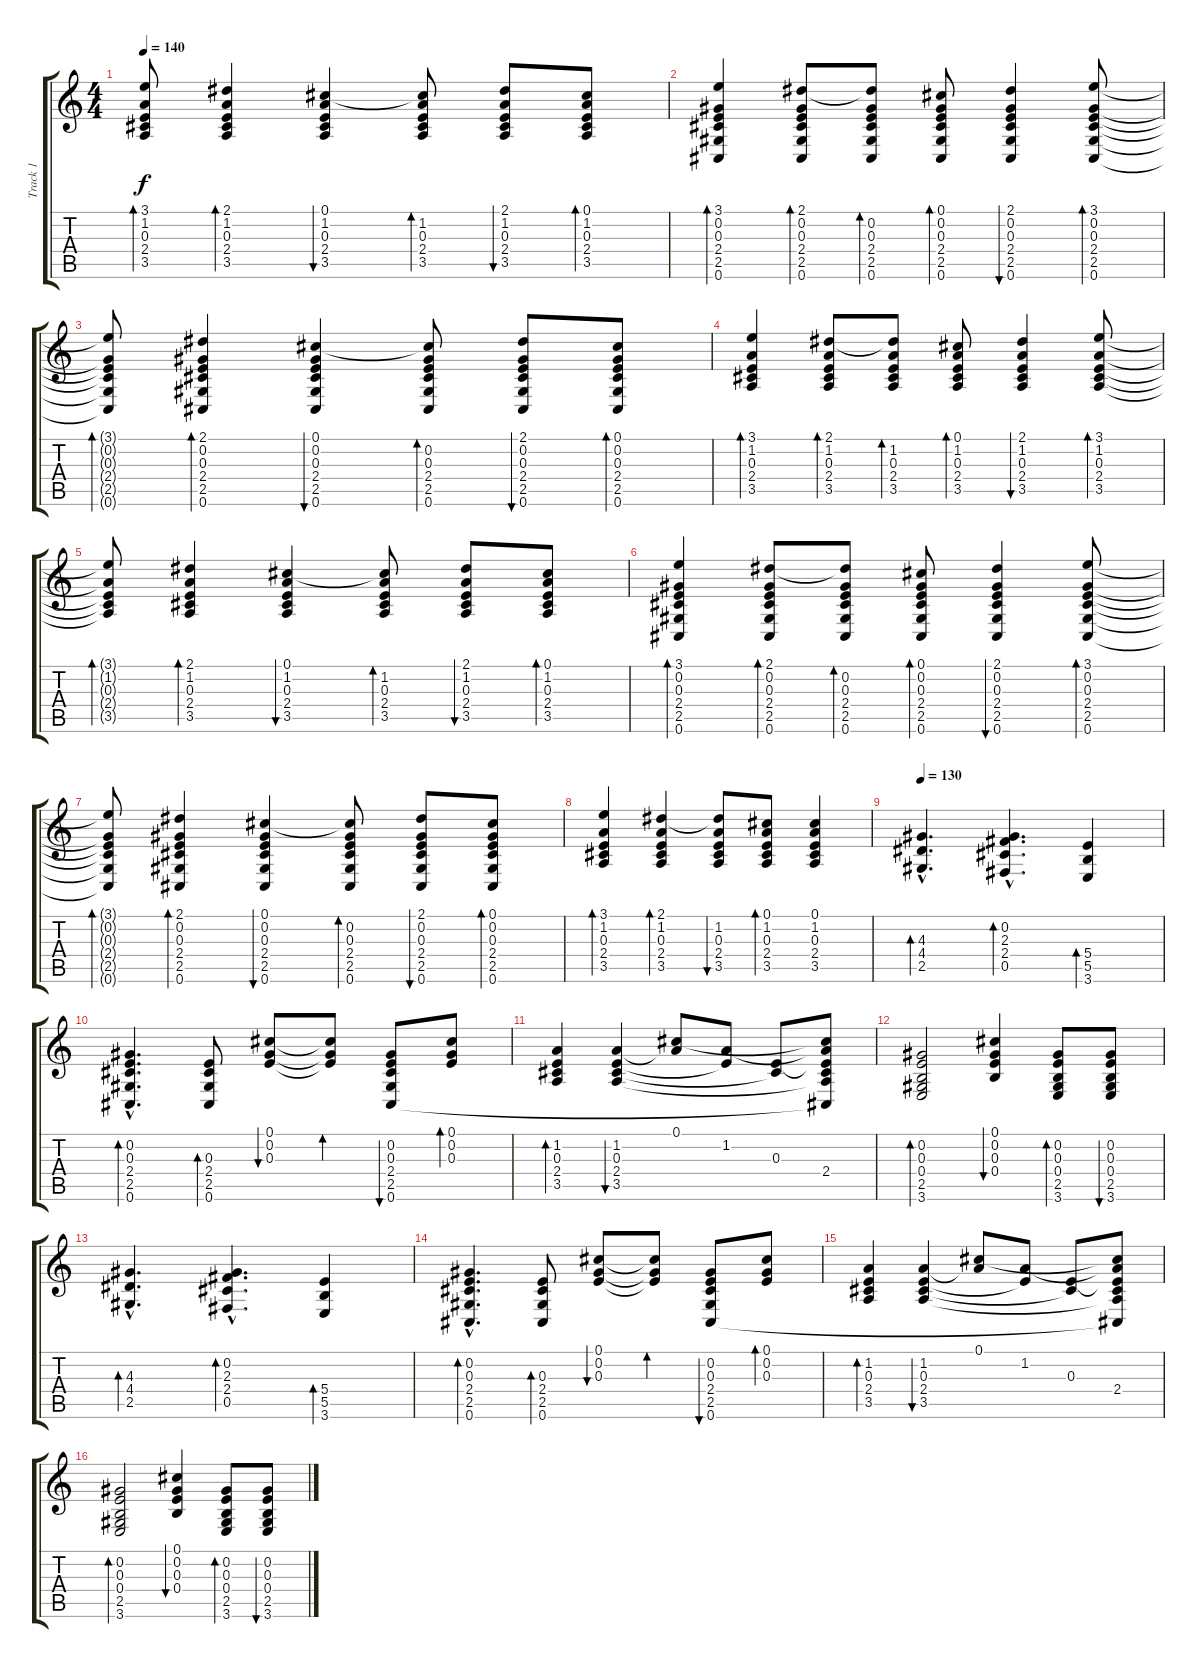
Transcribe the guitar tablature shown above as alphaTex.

\track ("Track 1" "Track 1") {instrument acousticguitarsteel}
\staff {score tabs}
\tuning (Db4 Ab3 E3 B2 Gb2 Db2) {hide}
\ts (4 4)
\tempo 140
\clef g2
\ks c
(3.1{t} 1.2{t} 0.3{t} 2.4{t} 3.5{t}).8{bd 30 dy f} (2.1 1.2 0.3 2.4 3.5).4{bd 30} (0.1 1.2 0.3 2.4 3.5).4{bu 30} (0.1{t} 1.2 0.3 2.4 3.5).8{bd 60} (2.1 1.2 0.3 2.4 3.5).8{bu 60} (0.1 1.2 0.3 2.4 3.5).8{bd 60} |
(3.1 0.2 0.3 2.4 2.5 0.6).4{bd 60} (2.1 0.2 0.3 2.4 2.5 0.6).8{bd 30} (2.1{t} 0.2 0.3 2.4 2.5 0.6).8{bd 30} (0.1 0.2 0.3 2.4 2.5 0.6).8{bd 30} (2.1 0.2 0.3 2.4 2.5 0.6).4{bu 60} (3.1 0.2 0.3 2.4 2.5 0.6).8{bd 60} |
(3.1{t} 0.2{t} 0.3{t} 2.4{t} 2.5{t} 0.6{t}).8{bd 30} (2.1 0.2 0.3 2.4 2.5 0.6).4{bd 30} (0.1 0.2 0.3 2.4 2.5 0.6).4{bu 30} (0.1{t} 0.2 0.3 2.4 2.5 0.6).8{bd 60} (2.1 0.2 0.3 2.4 2.5 0.6).8{bu 60} (0.1 0.2 0.3 2.4 2.5 0.6).8{bd 60} |
(3.1 1.2 0.3 2.4 3.5).4{bd 60} (2.1 1.2 0.3 2.4 3.5).8{bd 30} (2.1{t} 1.2 0.3 2.4 3.5).8{bd 30} (0.1 1.2 0.3 2.4 3.5).8{bd 30} (2.1 1.2 0.3 2.4 3.5).4{bu 60} (3.1 1.2 0.3 2.4 3.5).8{bd 60} |
(3.1{t} 1.2{t} 0.3{t} 2.4{t} 3.5{t}).8{bd 30} (2.1 1.2 0.3 2.4 3.5).4{bd 30} (0.1 1.2 0.3 2.4 3.5).4{bu 30} (0.1{t} 1.2 0.3 2.4 3.5).8{bd 60} (2.1 1.2 0.3 2.4 3.5).8{bu 60} (0.1 1.2 0.3 2.4 3.5).8{bd 60} |
(3.1 0.2 0.3 2.4 2.5 0.6).4{bd 60} (2.1 0.2 0.3 2.4 2.5 0.6).8{bd 30} (2.1{t} 0.2 0.3 2.4 2.5 0.6).8{bd 30} (0.1 0.2 0.3 2.4 2.5 0.6).8{bd 30} (2.1 0.2 0.3 2.4 2.5 0.6).4{bu 60} (3.1 0.2 0.3 2.4 2.5 0.6).8{bd 60} |
(3.1{t} 0.2{t} 0.3{t} 2.4{t} 2.5{t} 0.6{t}).8{bd 30} (2.1 0.2 0.3 2.4 2.5 0.6).4{bd 30} (0.1 0.2 0.3 2.4 2.5 0.6).4{bu 30} (0.1{t} 0.2 0.3 2.4 2.5 0.6).8{bd 60} (2.1 0.2 0.3 2.4 2.5 0.6).8{bu 60} (0.1 0.2 0.3 2.4 2.5 0.6).8{bd 60} |
(3.1 1.2 0.3 2.4 3.5).4{bd 60} (2.1 1.2 0.3 2.4 3.5).4{bd 30} (2.1{t} 1.2 0.3 2.4 3.5).8{bu 30} (0.1 1.2 0.3 2.4 3.5).8{bd 30} (0.1 1.2 0.3 2.4 3.5).4 |
\tempo 130
(4.3{hac} 4.4{hac} 2.5{hac}).4{d bd 30} (0.2{hac} 2.3{hac} 2.4{hac} 0.5{hac}).4{d bd 30} (5.4 5.5 3.6).4{bd 30} |
(0.2{hac} 0.3{hac} 2.4{hac} 2.5{hac} 0.6{hac}).4{d bd 60} (0.3 2.4 2.5 0.6).8{bd 60} (0.1 0.2 0.3).8{bu 60} (0.1{t} 0.2{t} 0.3{t}).8{bd 60} (0.2 0.3 2.4 2.5 0.6).8{bu 240} (0.1 0.2 0.3).8{bd 60} |
(1.2 0.3 2.4 3.5).4{bd 60} (1.2 0.3 2.4 3.5).4{bu 60} (0.1 1.2{t}).8 (1.2 0.3{t}).8 (0.3 2.4{t}).8 (0.1{t} 1.2{t} 0.3{t} 2.4 3.5{t} 0.6{t}).8 |
(0.2 0.3 0.4 2.5 3.6).2{bd 60} (0.1 0.2 0.3 0.4).4{bu 60} (0.2 0.3 0.4 2.5 3.6).8{bd 60} (0.2 0.3 0.4 2.5 3.6).8{bu 60} |
(4.3{hac} 4.4{hac} 2.5{hac}).4{d bd 30} (0.2{hac} 2.3{hac} 2.4{hac} 0.5{hac}).4{d bd 30} (5.4 5.5 3.6).4{bd 30} |
(0.2{hac} 0.3{hac} 2.4{hac} 2.5{hac} 0.6{hac}).4{d bd 60} (0.3 2.4 2.5 0.6).8{bd 60} (0.1 0.2 0.3).8{bu 60} (0.1{t} 0.2{t} 0.3{t}).8{bd 60} (0.2 0.3 2.4 2.5 0.6).8{bu 240} (0.1 0.2 0.3).8{bd 60} |
(1.2 0.3 2.4 3.5).4{bd 60} (1.2 0.3 2.4 3.5).4{bu 60} (0.1 1.2{t}).8 (1.2 0.3{t}).8 (0.3 2.4{t}).8 (0.1{t} 1.2{t} 0.3{t} 2.4 3.5{t} 0.6{t}).8 |
(0.2 0.3 0.4 2.5 3.6).2{bd 60} (0.1 0.2 0.3 0.4).4{bu 60} (0.2 0.3 0.4 2.5 3.6).8{bd 60} (0.2 0.3 0.4 2.5 3.6).8{bu 60}
